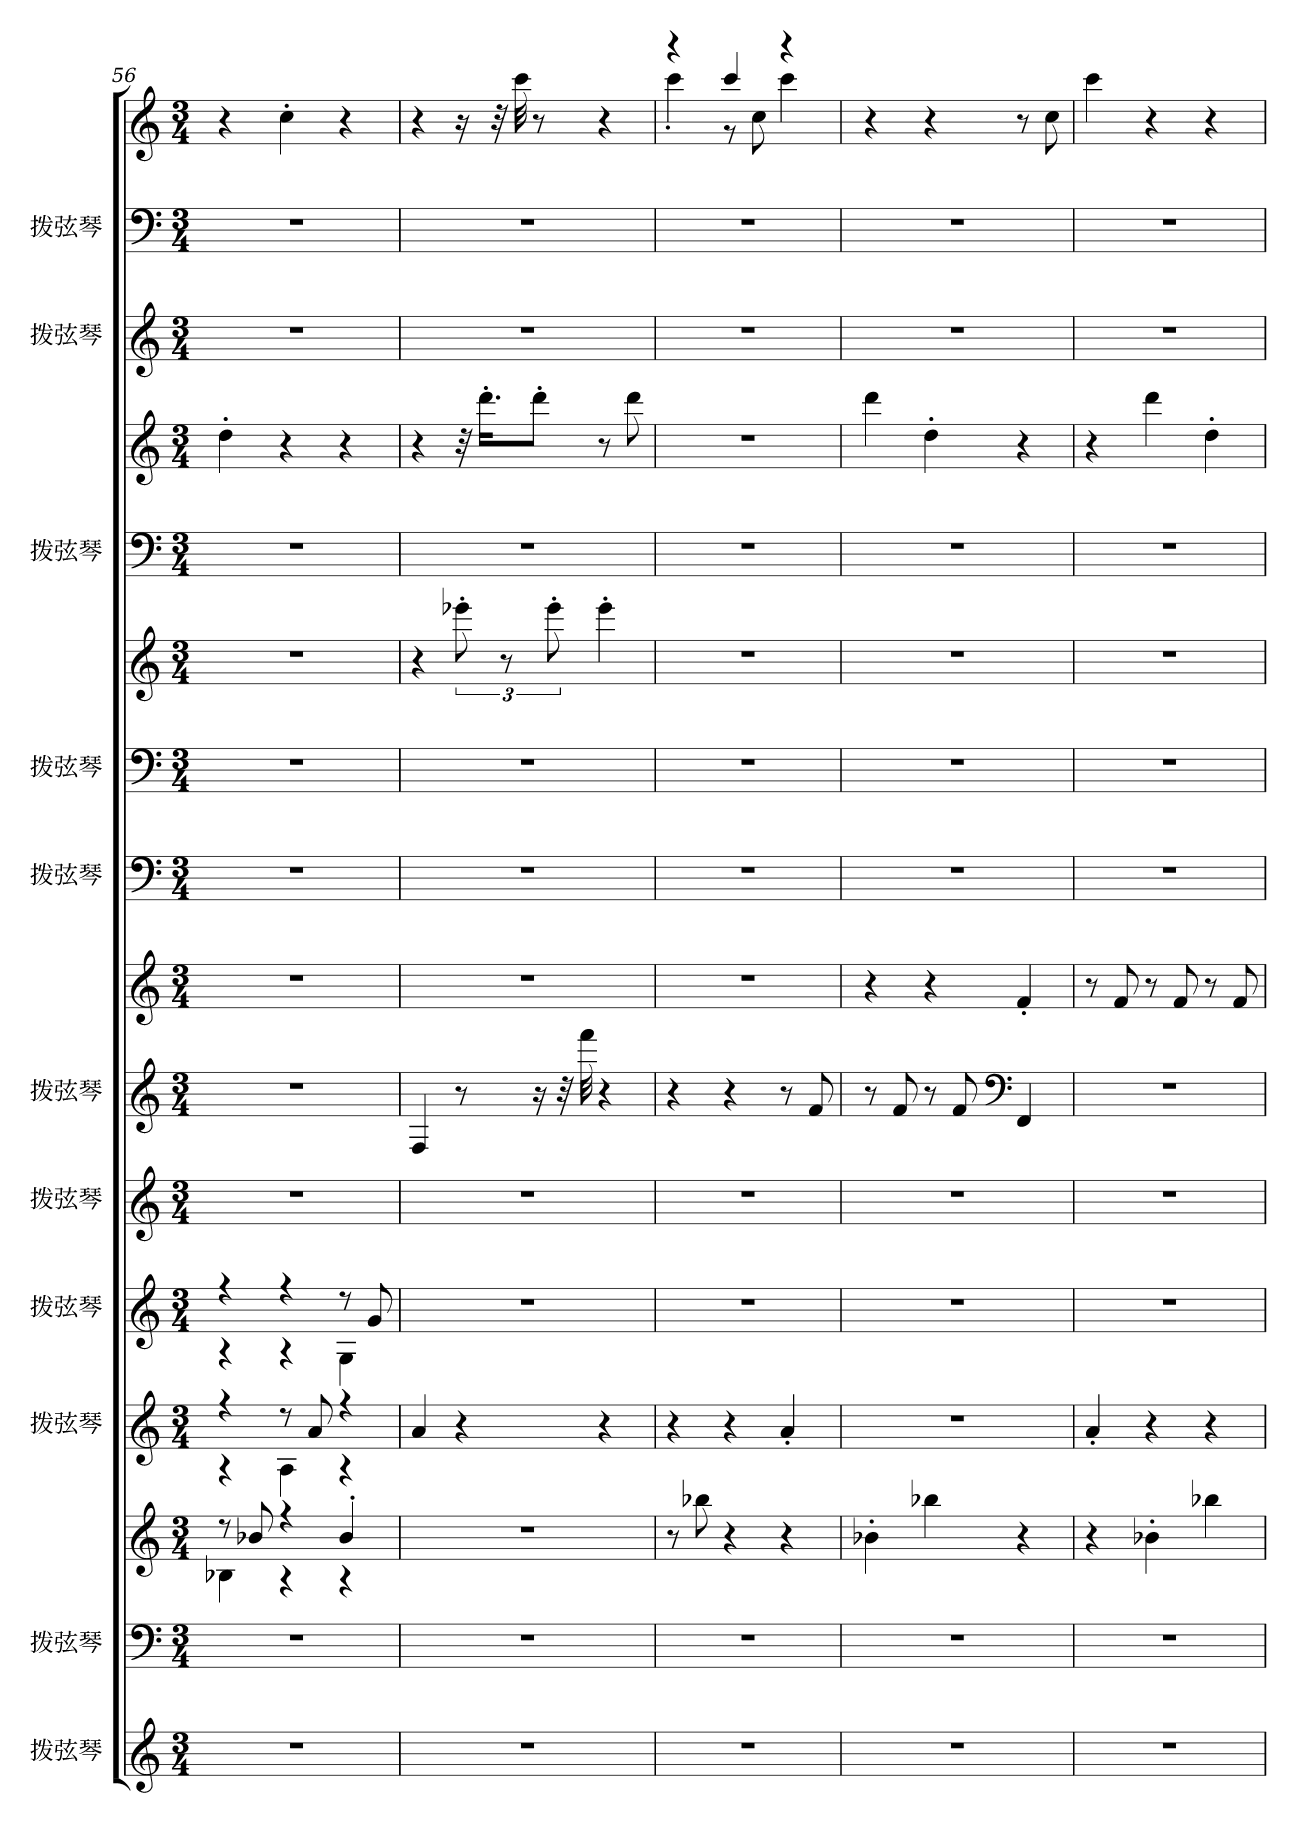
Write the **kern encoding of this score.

**kern	**kern	**kern	**kern	**kern	**kern	**kern	**kern	**kern	**kern	**kern	**kern	**kern	**kern	**kern	**kern
*part11	*part10	*part10	*part9	*part8	*part7	*part6	*part6	*part5	*part4	*part4	*part3	*part3	*part2	*part1	*part1
*staff16	*staff15	*staff14	*staff13	*staff12	*staff11	*staff10	*staff9	*staff8	*staff7	*staff6	*staff5	*staff4	*staff3	*staff2	*staff1
*I"拨弦琴	*I"拨弦琴	*	*I"拨弦琴	*I"拨弦琴	*I"拨弦琴	*I"拨弦琴	*	*I"拨弦琴	*I"拨弦琴	*	*I"拨弦琴	*	*I"拨弦琴	*I"拨弦琴	*
*clefG2	*clefF4	*clefG2	*clefG2	*clefG2	*clefG2	*clefG2	*clefG2	*clefF4	*clefF4	*clefG2	*clefF4	*clefG2	*clefG2	*clefF4	*clefG2
*k[]	*k[]	*k[]	*k[]	*k[]	*k[]	*k[]	*k[]	*k[]	*k[]	*k[]	*k[]	*k[]	*k[]	*k[]	*k[]
*M3/4	*M3/4	*M3/4	*M3/4	*M3/4	*M3/4	*M3/4	*M3/4	*M3/4	*M3/4	*M3/4	*M3/4	*M3/4	*M3/4	*M3/4	*M3/4
=56	=56	=56	=56	=56	=56	=56	=56	=56	=56	=56	=56	=56	=56	=56	=56
*	*	*^	*^	*^	*	*	*	*	*	*	*	*	*	*	*
2.r	2.r	8r	4B-X\	4r	4r	4r	4r	2.r	2.r	2.r	2.r	2.r	2.r	2.r	4dd'\	2.r	2.r	4r
.	.	8b-X/	.	.	.	.	.	.	.	.	.	.	.	.	.	.	.	.
.	.	4r	4r	8r	4A\	4r	4r	.	.	.	.	.	.	.	4r	.	.	4cc'\
.	.	.	.	8a/	.	.	.	.	.	.	.	.	.	.	.	.	.	.
.	.	4b-'/	4r	4r	4r	8r	4G\	.	.	.	.	.	.	.	4r	.	.	4r
.	.	.	.	.	.	8g/	.	.	.	.	.	.	.	.	.	.	.	.
*	*	*v	*v	*	*	*v	*v	*	*	*	*	*	*	*	*	*	*	*
*	*	*	*v	*v	*	*	*	*	*	*	*	*	*	*	*	*
=57	=57	=57	=57	=57	=57	=57	=57	=57	=57	=57	=57	=57	=57	=57	=57
2.r	2.r	2.r	4a/	2.r	2.r	4F/	2.r	2.r	2.r	4r	2.r	4r	2.r	2.r	4r
.	.	.	4r	.	.	8r	.	.	.	12eee-X'\	.	32r	.	.	16r
.	.	.	.	.	.	.	.	.	.	.	.	16.ddd'\KL	.	.	.
.	.	.	.	.	.	.	.	.	.	.	.	.	.	.	32r
.	.	.	.	.	.	.	.	.	.	12r	.	.	.	.	.
.	.	.	.	.	.	.	.	.	.	.	.	.	.	.	32ccc\
.	.	.	.	.	.	16r	.	.	.	.	.	8ddd'\J	.	.	8r
.	.	.	.	.	.	.	.	.	.	12eee-'\	.	.	.	.	.
.	.	.	.	.	.	32r	.	.	.	.	.	.	.	.	.
.	.	.	.	.	.	32fff\	.	.	.	.	.	.	.	.	.
.	.	.	4r	.	.	4r	.	.	.	4eee-'\	.	8r	.	.	4r
.	.	.	.	.	.	.	.	.	.	.	.	8ddd\	.	.	.
=58	=58	=58	=58	=58	=58	=58	=58	=58	=58	=58	=58	=58	=58	=58	=58
*	*	*	*	*	*	*	*	*	*	*	*	*	*	*	*^
2.r	2.r	8r	4r	2.r	2.r	4r	2.r	2.r	2.r	2.r	2.r	2.r	2.r	2.r	4r	4ccc'\
.	.	8bb-X\	.	.	.	.	.	.	.	.	.	.	.	.	.	.
.	.	4r	4r	.	.	4r	.	.	.	.	.	.	.	.	4ccc/	8r
.	.	.	.	.	.	.	.	.	.	.	.	.	.	.	.	8cc\
.	.	4r	4a'/	.	.	8r	.	.	.	.	.	.	.	.	4r	4ccc\
.	.	.	.	.	.	8f/	.	.	.	.	.	.	.	.	.	.
*	*	*	*	*	*	*	*	*	*	*	*	*	*	*	*v	*v
!!LO:PB:g=z
=59	=59	=59	=59	=59	=59	=59	=59	=59	=59	=59	=59	=59	=59	=59	=59
2.r	2.r	4b-X'\	2.r	2.r	2.r	8r	4r	2.r	2.r	2.r	2.r	4ddd\	2.r	2.r	4r
.	.	.	.	.	.	8f/	.	.	.	.	.	.	.	.	.
.	.	4bb-X\	.	.	.	8r	4r	.	.	.	.	4dd'\	.	.	4r
.	.	.	.	.	.	8f/	.	.	.	.	.	.	.	.	.
*	*	*	*	*	*	*clefF4	*	*	*	*	*	*	*	*	*
.	.	4r	.	.	.	4FF/	4f'/	.	.	.	.	4r	.	.	8r
.	.	.	.	.	.	.	.	.	.	.	.	.	.	.	8cc\
=60	=60	=60	=60	=60	=60	=60	=60	=60	=60	=60	=60	=60	=60	=60	=60
2.r	2.r	4r	4a'/	2.r	2.r	2.r	8r	2.r	2.r	2.r	2.r	4r	2.r	2.r	4ccc\
.	.	.	.	.	.	.	8f/	.	.	.	.	.	.	.	.
.	.	4b-X'\	4r	.	.	.	8r	.	.	.	.	4ddd\	.	.	4r
.	.	.	.	.	.	.	8f/	.	.	.	.	.	.	.	.
.	.	4bb-X\	4r	.	.	.	8r	.	.	.	.	4dd'\	.	.	4r
.	.	.	.	.	.	.	8f/	.	.	.	.	.	.	.	.
=	=	=	=	=	=	=	=	=	=	=	=	=	=	=	=
*-	*-	*-	*-	*-	*-	*-	*-	*-	*-	*-	*-	*-	*-	*-	*-
